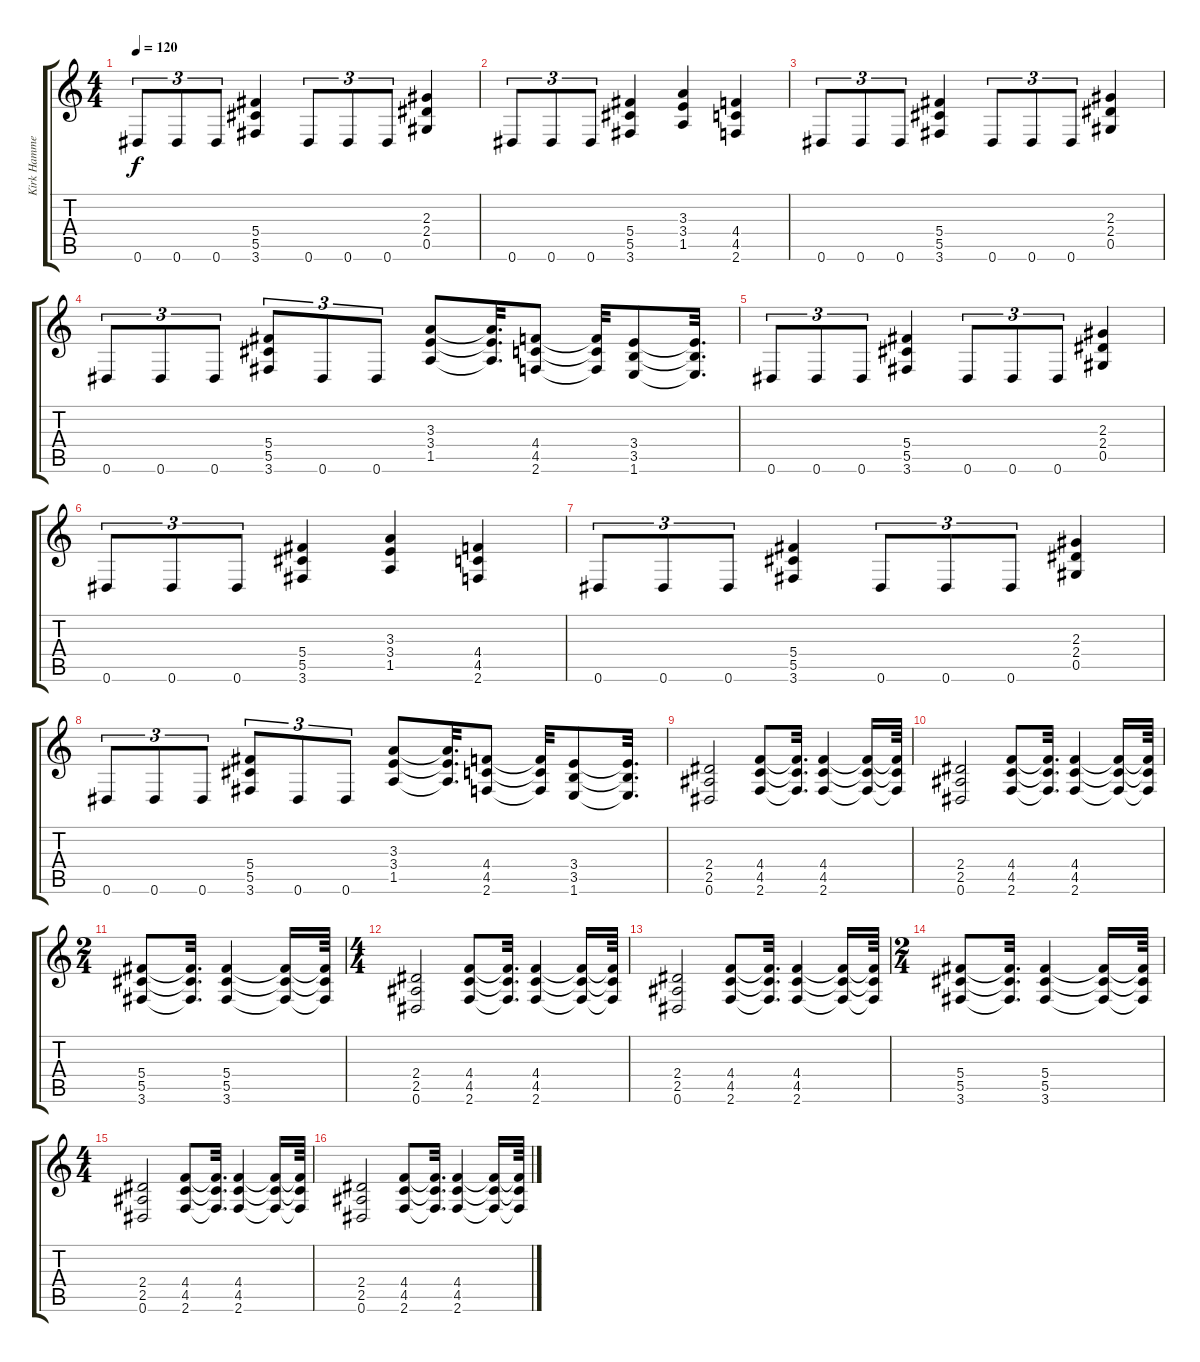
\track ("Kirk Hammet" "Kirk Hamme") {instrument distortionguitar}
\staff {score tabs}
\tuning (Eb4 Bb3 Gb3 Db3 Ab2 Eb2) {hide}
\ts (4 4)
\tempo 120
\clef g2
\ks c
0.6.8{tu (3 2) dy f} 0.6.8{tu (3 2)} 0.6.8{tu (3 2)} (5.4 5.5 3.6).4 0.6.8{tu (3 2)} 0.6.8{tu (3 2)} 0.6.8{tu (3 2)} (2.3 2.4 0.5).4 |
0.6.8{tu (3 2)} 0.6.8{tu (3 2)} 0.6.8{tu (3 2)} (5.4 5.5 3.6).4 (3.3 3.4 1.5).4 (4.4 4.5 2.6).4 |
0.6.8{tu (3 2)} 0.6.8{tu (3 2)} 0.6.8{tu (3 2)} (5.4 5.5 3.6).4 0.6.8{tu (3 2)} 0.6.8{tu (3 2)} 0.6.8{tu (3 2)} (2.3 2.4 0.5).4 |
0.6.8{tu (3 2)} 0.6.8{tu (3 2)} 0.6.8{tu (3 2)} (5.4 5.5 3.6).8{tu (3 2)} 0.6.8{tu (3 2)} 0.6.8{tu (3 2)} (3.3 3.4 1.5).8 (3.3{t} 3.4{t} 1.5{t}).32{d} (4.4 4.5 2.6).8 (4.4{t} 4.5{t} 2.6{t}).32 (3.4 3.5 1.6).8 (3.4{t} 3.5{t} 1.6{t}).32{d} |
0.6.8{tu (3 2)} 0.6.8{tu (3 2)} 0.6.8{tu (3 2)} (5.4 5.5 3.6).4 0.6.8{tu (3 2)} 0.6.8{tu (3 2)} 0.6.8{tu (3 2)} (2.3 2.4 0.5).4 |
0.6.8{tu (3 2)} 0.6.8{tu (3 2)} 0.6.8{tu (3 2)} (5.4 5.5 3.6).4 (3.3 3.4 1.5).4 (4.4 4.5 2.6).4 |
0.6.8{tu (3 2)} 0.6.8{tu (3 2)} 0.6.8{tu (3 2)} (5.4 5.5 3.6).4 0.6.8{tu (3 2)} 0.6.8{tu (3 2)} 0.6.8{tu (3 2)} (2.3 2.4 0.5).4 |
0.6.8{tu (3 2)} 0.6.8{tu (3 2)} 0.6.8{tu (3 2)} (5.4 5.5 3.6).8{tu (3 2)} 0.6.8{tu (3 2)} 0.6.8{tu (3 2)} (3.3 3.4 1.5).8 (3.3{t} 3.4{t} 1.5{t}).32{d} (4.4 4.5 2.6).8 (4.4{t} 4.5{t} 2.6{t}).32 (3.4 3.5 1.6).8 (3.4{t} 3.5{t} 1.6{t}).32{d} |
(2.4 2.5 0.6).2 (4.4 4.5 2.6).8 (4.4{t} 4.5{t} 2.6{t}).32{d} (4.4 4.5 2.6).4 (4.4{t} 4.5{t} 2.6{t}).16 (4.4{t} 4.5{t} 2.6{t}).64 |
(2.4 2.5 0.6).2 (4.4 4.5 2.6).8 (4.4{t} 4.5{t} 2.6{t}).32{d} (4.4 4.5 2.6).4 (4.4{t} 4.5{t} 2.6{t}).16 (4.4{t} 4.5{t} 2.6{t}).64 |
\ts (2 4)
(5.4 5.5 3.6).8 (5.4{t} 5.5{t} 3.6{t}).32{d} (5.4 5.5 3.6).4 (5.4{t} 5.5{t} 3.6{t}).16 (5.4{t} 5.5{t} 3.6{t}).64 |
\ts (4 4)
(2.4 2.5 0.6).2 (4.4 4.5 2.6).8 (4.4{t} 4.5{t} 2.6{t}).32{d} (4.4 4.5 2.6).4 (4.4{t} 4.5{t} 2.6{t}).16 (4.4{t} 4.5{t} 2.6{t}).64 |
(2.4 2.5 0.6).2 (4.4 4.5 2.6).8 (4.4{t} 4.5{t} 2.6{t}).32{d} (4.4 4.5 2.6).4 (4.4{t} 4.5{t} 2.6{t}).16 (4.4{t} 4.5{t} 2.6{t}).64 |
\ts (2 4)
(5.4 5.5 3.6).8 (5.4{t} 5.5{t} 3.6{t}).32{d} (5.4 5.5 3.6).4 (5.4{t} 5.5{t} 3.6{t}).16 (5.4{t} 5.5{t} 3.6{t}).64 |
\ts (4 4)
(2.4 2.5 0.6).2 (4.4 4.5 2.6).8 (4.4{t} 4.5{t} 2.6{t}).32{d} (4.4 4.5 2.6).4 (4.4{t} 4.5{t} 2.6{t}).16 (4.4{t} 4.5{t} 2.6{t}).64 |
(2.4 2.5 0.6).2 (4.4 4.5 2.6).8 (4.4{t} 4.5{t} 2.6{t}).32{d} (4.4 4.5 2.6).4 (4.4{t} 4.5{t} 2.6{t}).16 (4.4{t} 4.5{t} 2.6{t}).64
